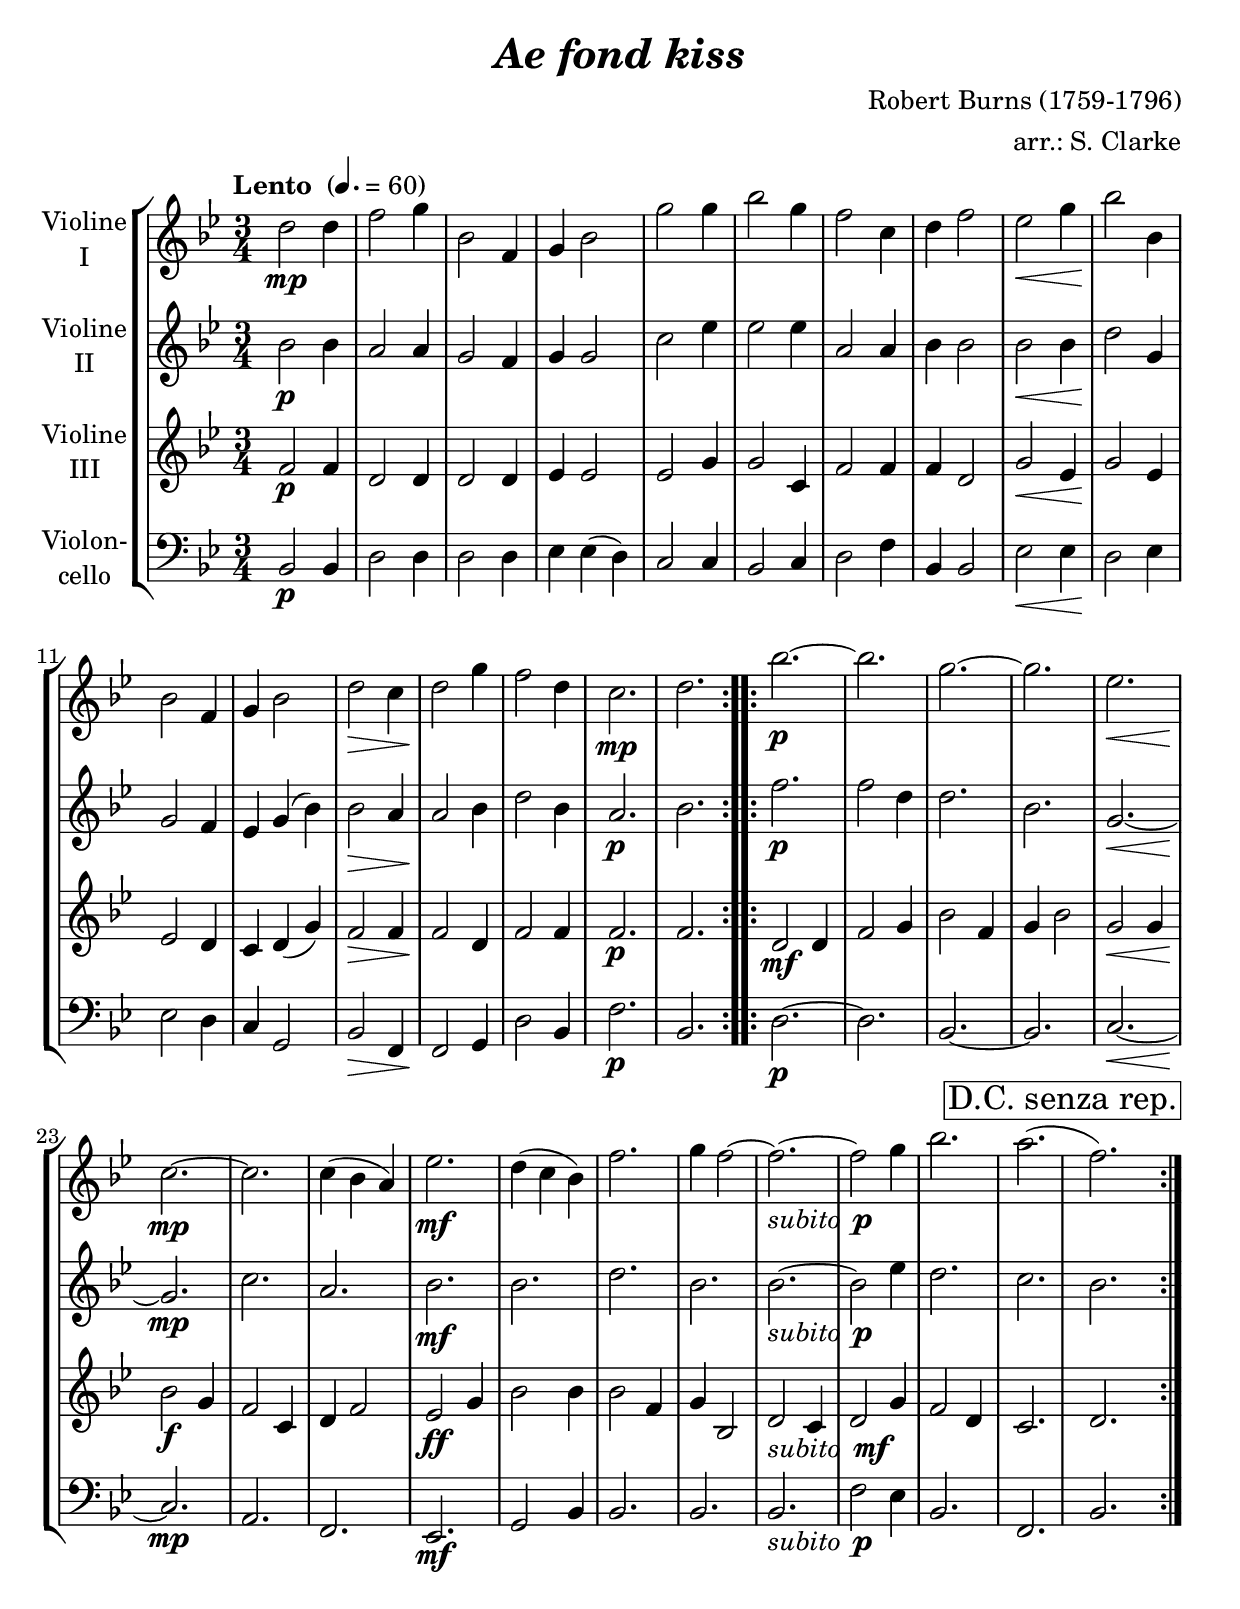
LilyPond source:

\version "2.18.2"
\include "deutsch.ly"
  
#(set-global-staff-size 22.75)

\header {
  title     = \markup \bold \italic "Ae fond kiss"
  composer  = "Robert Burns (1759-1796)"
  arranger  = "arr.: S. Clarke"
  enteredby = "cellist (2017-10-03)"
%  piece     = ""
}

voiceconsts = {
  \key g \minor
  \clef "treble"
  \time 3/4
% \numericTimeSignature
  \compressFullBarRests
  % Set default beaming for all staves
  \set Timing.beamExceptions = #'()
  \set Timing.baseMoment     = #(ly:make-moment 1 4)
  \set Timing.beatStructure  = #'(1 1 1)
  \tempo "Lento " 4.=60
}

mifl = "flute"
miob = "oboe"
mifh = "french horn"
mist = "string ensemble 1"
%minstr = "accordion"
miba = "cello"
mikl = "acoustic grand"

dcsr  = \mark \markup \box "D.C. senza rep."
subp  = \markup { \italic "subito " \dynamic p }
submf = \markup { \italic "subito " \dynamic mf }

va = \relative c'' {
  \voiceconsts
  
  \repeat volta 2 {
    d2\mp d4
    f2 g4
    b,2 f4
    g b2
    g' g4
    b2 g4
    f2 c4

    d f2
    es\< g4
    b2\! b,4
    b2 f4
    g b2
    d\> c4
    d2\! g4

    f2 d4
    c2.\mp
    d
  }

  \repeat volta 2 {
    b'~\p
    b
    g~
    g
    es\<
    c~\!\mp
    c
    c4( b a)
    es'2.\mf

    d4( c b)
    f'2.
    g4 f2~
    f2.~_\subp
    f2 g4
    b2.
    a( \dcsr
    f)
  }
}

vb = \relative c'' {
  \voiceconsts

  \repeat volta 2 {
    b2\p b4
    a2 a4
    g2 f4
    g g2
    c es4
    es2 es4
    a,2 a4
    b b2
    b\< b4
    d2\! g,4
    g2 f4
    es g( b)

    b2\> a4
    a2\! b4
    d2 b4
    a2.\p
    b
  }

  \repeat volta 2 {
    f'\p
    f2 d4
    d2.
    b
    g~\<
    g\!\mp
    c
    a

    b\mf
    b
    d
    b
    b~_\subp
    b2 es4
    d2.
    c \dcsr
    b
  }
}

vc = \relative c' {
  \voiceconsts

  \repeat volta 2 {
    f2\p f4
    d2 d4
    d2 d4
    es es2
    es g4
    g2 c,4
    f2 f4

    f d2
    g\< es4
    g2\! es4
    es2 d4
    c d( g)
    f2\> f4
    f2\! d4

    f2 f4
    f2.\p
    f
  }

  \repeat volta 2 {
    d2\mf d4
    f2 g4
    b2 f4
    g b2
    g\< g4

    b2\!\f g4
    f2 c4
    d f2
    es\ff g4
    b2 b4
    b2 f4
    g b,2

    d_\submf c4
    d2 g4
    f2 d4
    c2. \dcsr
    d
  }
}

vd = \relative c {
  \voiceconsts
  \clef "bass"
  
  \repeat volta 2 {
    b2\p b4
    d2 d4
    d2 d4
    es es( d)
    c2 c4
    b2 c4
    d2 f4
    b, b2
    es\< es4
    d2\! es4
    es2 d4
    c g2
    b\> f4

    f2\! g4
    d'2 b4
    f'2.\p
    b,
  }

  \repeat volta 2 {
    d~\p
    d
    b~
    b
    c~\<
    c\!\mp
    a
    f
    es\mf
    g2 b4

    b2.
    b
    b_\subp
    f'2 es4
    b2.
    f \dcsr
    b
  }
}


music = \new StaffGroup <<
      \new Staff {
	\set Staff.midiInstrument = \mist
	\set Staff.instrumentName = \markup \center-column { "Violine" "I" }
	\transpose g g { \va }
      }

      \new Staff {
	\set Staff.midiInstrument = \miba
	\set Staff.instrumentName = \markup \center-column { "Violine" "II" }
	\transpose g g { \vb }
      }

      \new Staff {
	\set Staff.midiInstrument = \miba
	\set Staff.instrumentName = \markup \center-column { "Violine" "III" }
	\transpose g g { \vc }
      }

      \new Staff {
	\set Staff.midiInstrument = \miba
	\set Staff.instrumentName = \markup \center-column { "Violon-" "cello" }
	\transpose g g { \vd }
      }
>>

\book {
  \score {
    \music
    \layout {}
  }

  \score {
    \unfoldRepeats \music

    \midi {
      \context {
        \Score
      }
    }
  }
}
